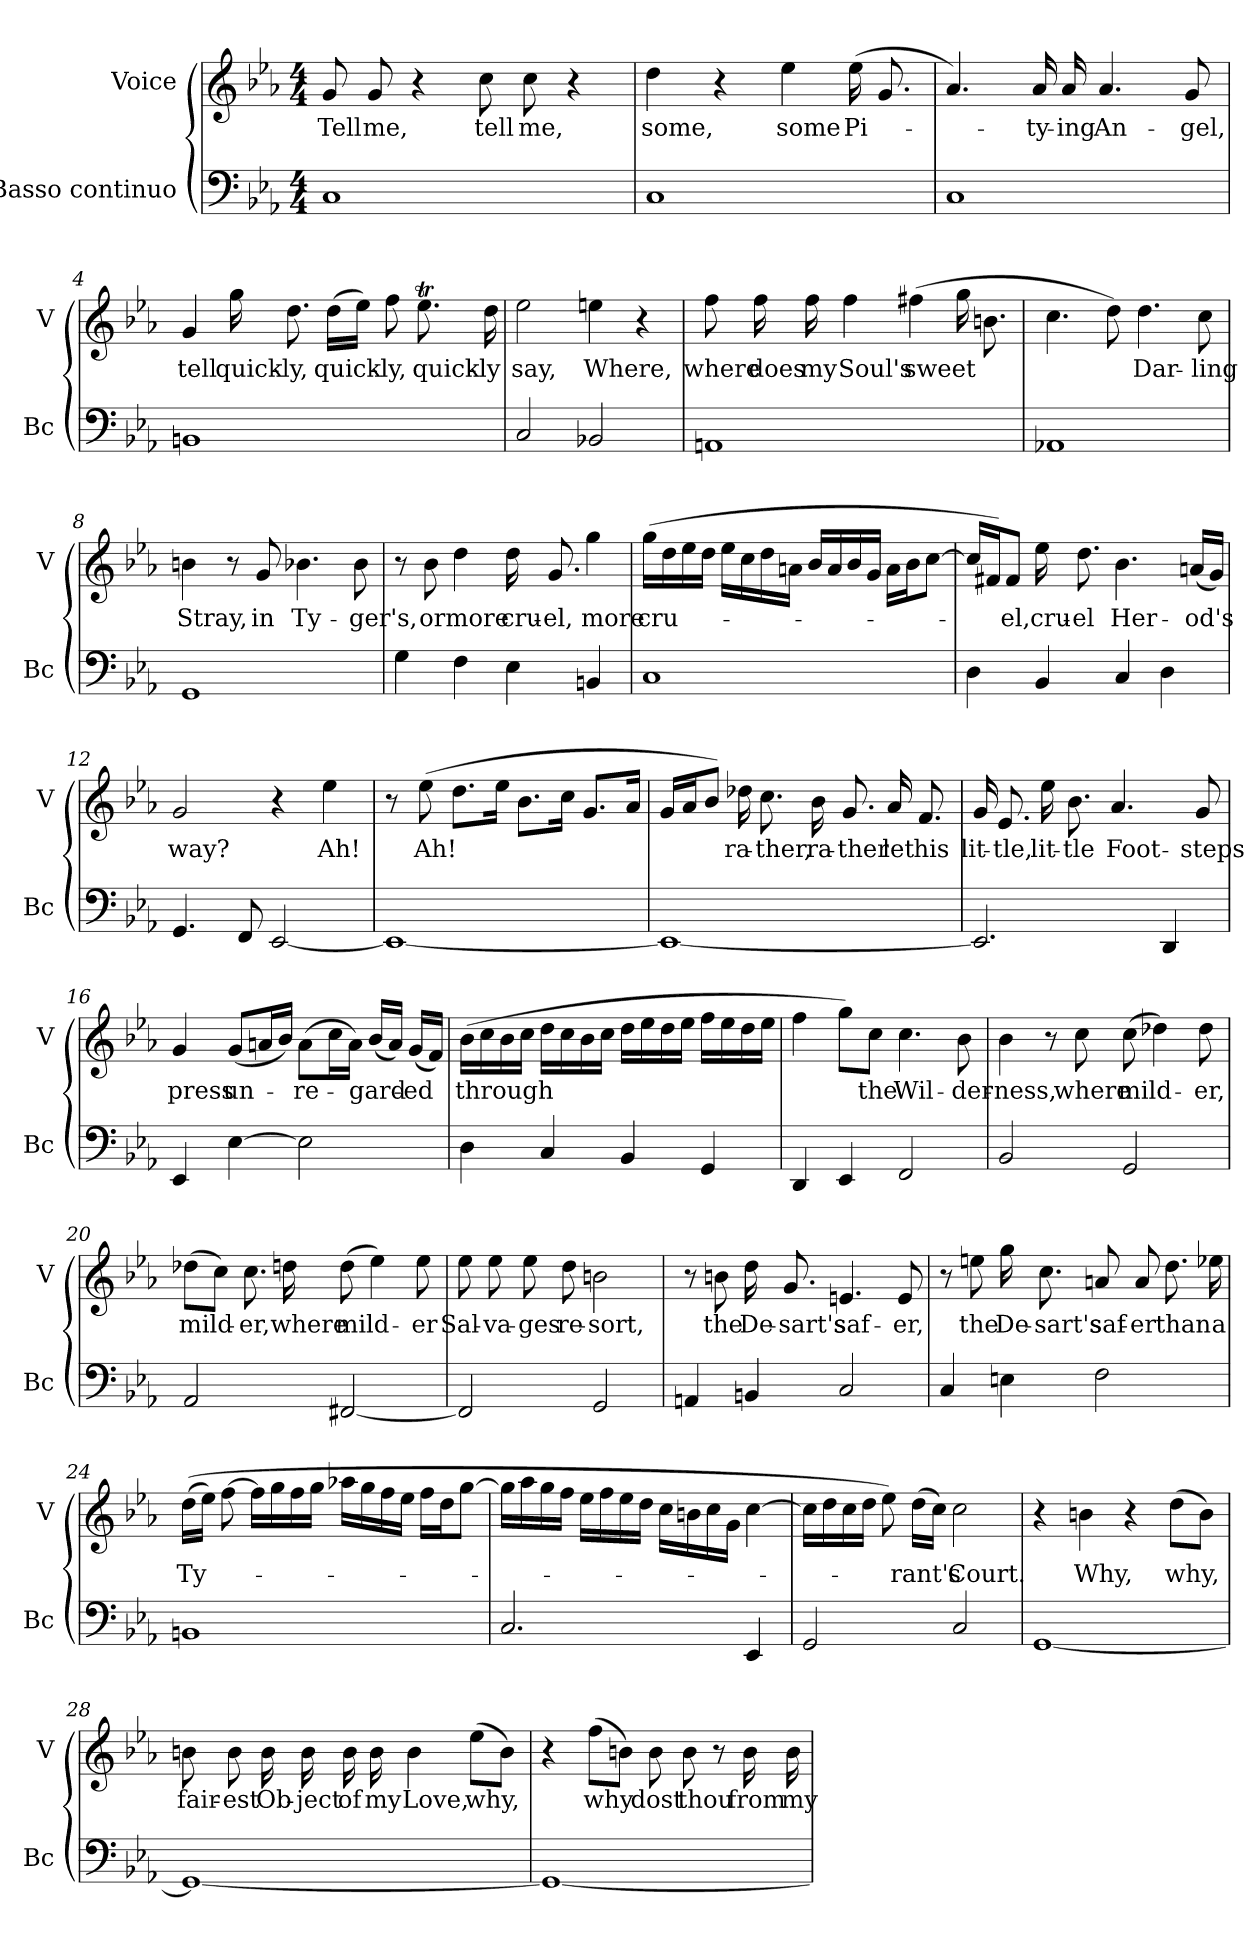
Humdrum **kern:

**kern	**kern	**text
*part2	*part1	*part1
*staff2	*staff1	*staff1
*I"Basso continuo	*I"Voice	*
*I'Bc	*I'V	*
*clefF4	*clefG2	*
*k[b-e-a-]	*k[b-e-a-]	*
*c:	*c:	*
*M4/4	*M4/4	*
=1	=1	=1
1C/	8g/	Tell
.	8g/	me,
.	4r	.
.	8cc\	tell
.	8cc\	me,
.	4r	.
=2	=2	=2
1C/	4dd\	some,
.	4r	.
.	4ee-\	some
.	(16ee-\	Pi-
.	8.g/	.
=3	=3	=3
1C/	4.a-/)	.
.	16a-/	-ty-
.	16a-/	-ing
.	4.a-/	An-
.	8g/	-gel,
!!LO:LB:g=z
=4	=4	=4
1BBn/	4g/	tell
.	16gg\	quick-
.	8.dd\	-ly,
.	(16dd\LL	quick-
.	16ee-\JJ)	.
.	8ff\	-ly,
.	8.ee-T\	quick-
.	16dd\	-ly
=5	=5	=5
2C/	2ee-\	say,
2BB-X/	4een\	Where,
.	4r	.
=6	=6	=6
1AAn/	8ff\	where
.	16ff\	does
.	16ff\	my
.	4ff\	Soul's
.	(4ff#X\	sweet
.	16gg\	.
.	8.bn\	.
!!LO:LB:g=z
=7	=7	=7
1AA-X/	4.cc\	.
.	8dd\)	.
.	4.dd\	Dar-
.	8cc\	-ling
=8	=8	=8
1GG/	4bn\	Stray,
.	8r	.
.	8g/	in
.	4.b-X\	Ty-
.	8b-\	-ger's,
=9	=9	=9
4G\	8r	.
.	8b-\	or
4F\	4dd\	more
4E-\	16dd\	cru-
.	8.g/	-el,
4BBn/	4gg\	more
!!LO:LB:g=z
=10	=10	=10
1C/	(16gg\LL	cru-
.	16dd\	.
.	16ee-\	.
.	16dd\JJ	.
.	16ee-\LL	.
.	16cc\	.
.	16dd\	.
.	16an\JJ	.
.	16b-/LL	.
.	16a/	.
.	16b-/	.
.	16g/JJ	.
.	16a\LL	.
.	16b-\J	.
.	[8cc\J	.
=11	=11	=11
4D\	16cc/LL]	.
.	16f#X/J)	.
.	8f#/J	-el,
4BB-/	16ee-\	cru-
.	8.dd\	-el
4C/	4.b-\	Her-
4D\	.	.
.	(16an/LL	-od's
.	16g/JJ)	.
=12	=12	=12
4.GG/	2g/	way?
8FF/	.	.
[2EE-/	4r	.
.	4ee-\	Ah!
!!LO:LB:g=z
=13	=13	=13
1EE-/_	8r	.
.	(8ee-\	Ah!
.	8.dd\L	.
.	16ee-\Jk	.
.	8.b-\L	.
.	16cc\Jk	.
.	8.g/L	.
.	16a-/Jk	.
=14	=14	=14
1EE-/_	16g/LL	.
.	16a-/J	.
.	8b-/J)	.
.	16dd-X\	ra-
.	8.cc\	-ther,
.	16b-\	ra-
.	8.g/	-ther
.	16a-/	let
.	8.f/	his
=15	=15	=15
2.EE-/]	16g/	lit-
.	8.e-/	-tle,
.	16ee-\	lit-
.	8.b-\	-tle
.	4.a-/	Foot-
4DD/	.	.
.	8g/	-steps
!!LO:PB:g=z
=16	=16	=16
4EE-/	4g/	press
[4E-\	(8g/L	un-
.	16an/L	.
.	16b-/JJ)	.
2E-\]	(8a\L	-re-
.	16cc\L	.
.	16a\JJ)	.
.	(16b-/LL	-gard-
.	16a/JJ)	.
.	(16g/LL	-ed
.	16f/JJ)	.
=17	=17	=17
4D\	(16b-\LL	through
.	16cc\	.
.	16b-\	.
.	16cc\JJ	.
4C/	16dd\LL	.
.	16cc\	.
.	16b-\	.
.	16cc\JJ	.
4BB-/	16dd\LL	.
.	16ee-\	.
.	16dd\	.
.	16ee-\JJ	.
4GG/	16ff\LL	.
.	16ee-\	.
.	16dd\	.
.	16ee-\JJ	.
=18	=18	=18
4DD/	4ff\	.
4EE-/	8gg\L)	.
.	8cc\J	the
2FF/	4.cc\	Wil-
.	8b-\	-der-
!!LO:LB:g=z
=19	=19	=19
2BB-/	4b-\	-ness,
.	8r	.
.	8cc\	where
2GG/	(8cc\	mild-
.	4dd-X\)	.
.	8dd-\	-er,
=20	=20	=20
2AA-/	(8dd-X\L	mild-
.	8cc\J)	.
.	8.cc\	-er,
.	16ddn\	where
[2FF#X/	(8dd\	mild-
.	4ee-\)	.
.	8ee-\	-er
=21	=21	=21
2FF#/]	8ee-\	Sal-
.	8ee-\	-va-
.	8ee-\	-ges
.	8dd\	re-
2GG/	2bn\	-sort,
!!LO:LB:g=z
=22	=22	=22
4AAn/	8r	.
.	8bn\	the
4BBn/	16dd\	De-
.	8.g/	-sart's
2C/	4.en/	saf-
.	8e/	-er,
=23	=23	=23
4C/	8r	.
.	8een\	the
4En\	16gg\	De-
.	8.cc\	-sart's
2F\	8an/	saf-
.	8a/	-er
.	8.dd\	than
.	16ee-X\	a
=24	=24	=24
1BBn/	((16dd\LL	Ty-
.	16ee-\JJ)	.
.	[8ff\	.
.	16ff\LL]	.
.	16gg\	.
.	16ff\	.
.	16gg\JJ	.
.	16aa-X\LL	.
.	16gg\	.
.	16ff\	.
.	16ee-\JJ	.
.	16ff\LL	.
.	16dd\J	.
.	[8gg\J	.
!!LO:LB:g=z
=25	=25	=25
2.C/	16gg\LL]	.
.	16aa-\	.
.	16gg\	.
.	16ff\JJ	.
.	16ee-\LL	.
.	16ff\	.
.	16ee-\	.
.	16dd\JJ	.
.	16cc\LL	.
.	16bn\	.
.	16cc\	.
.	16g\JJ	.
4EE-/	[4cc\	.
=26	=26	=26
2GG/	16cc\LL]	.
.	16dd\	.
.	16cc\	.
.	16dd\JJ	.
.	8ee-\)	.
.	(16dd\LL	-rant's
.	16cc\JJ)	.
2C/	2cc\	Court.
=27	=27	=27
[1GG/	4r	.
.	4bn\	Why,
.	4r	.
.	(8dd\L	why,
.	8b\J)	.
!!LO:LB:g=z
=28	=28	=28
1GG/_	8bn\	fair-
.	8b\	-est
.	16b\	Ob-
.	16b\	-ject
.	16b\	of
.	16b\	my
.	4b\	Love,
.	(8ee-\L	why,
.	8b\J)	.
=29	=29	=29
1GG/_	4r	.
.	(8ff\L	why
.	8bn\J)	.
.	8b\	dost
.	8b\	thou
.	8r	.
.	16b\	from
.	16b\	my
=	=	=
*-	*-	*-
